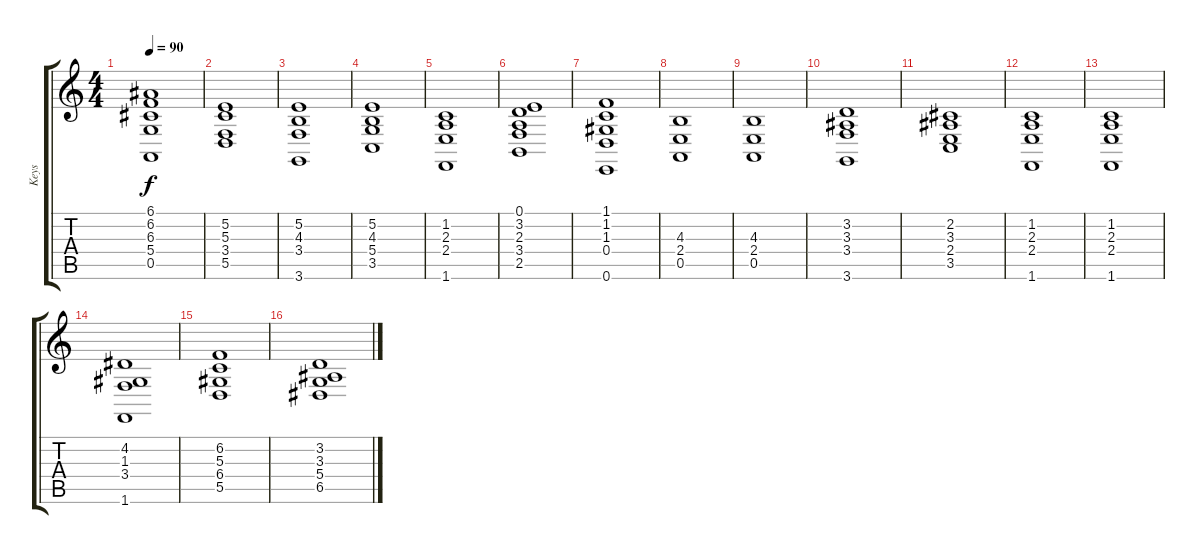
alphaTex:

\track ("Keys" "Keys") {instrument pad2warm}
\staff {score tabs}
\tuning (E4 B3 G3 D3 A2 E2) {hide}
\ts (4 4)
\tempo 90
\clef g2
\ks c
(6.1 6.2 6.3 5.4 0.5).1{dy f} |
(5.2 5.3 3.4 5.5).1 |
(5.2 4.3 3.4 3.6).1 |
(5.2 4.3 5.4 3.5).1 |
(1.2 2.3 2.4 1.6).1 |
(0.1 3.2 2.3 3.4 2.5).1 |
(1.1 1.2 1.3 0.4 0.6).1 |
(4.3 2.4 0.5).1 |
(4.3 2.4 0.5).1 |
(3.2 3.3 3.4 3.6).1 |
(2.2 3.3 2.4 3.5).1 |
(1.2 2.3 2.4 1.6).1 |
(1.2 2.3 2.4 1.6).1 |
(4.2 1.3 3.4 1.6).1 |
(6.2 5.3 6.4 5.5).1 |
(3.2 3.3 5.4 6.5).1
